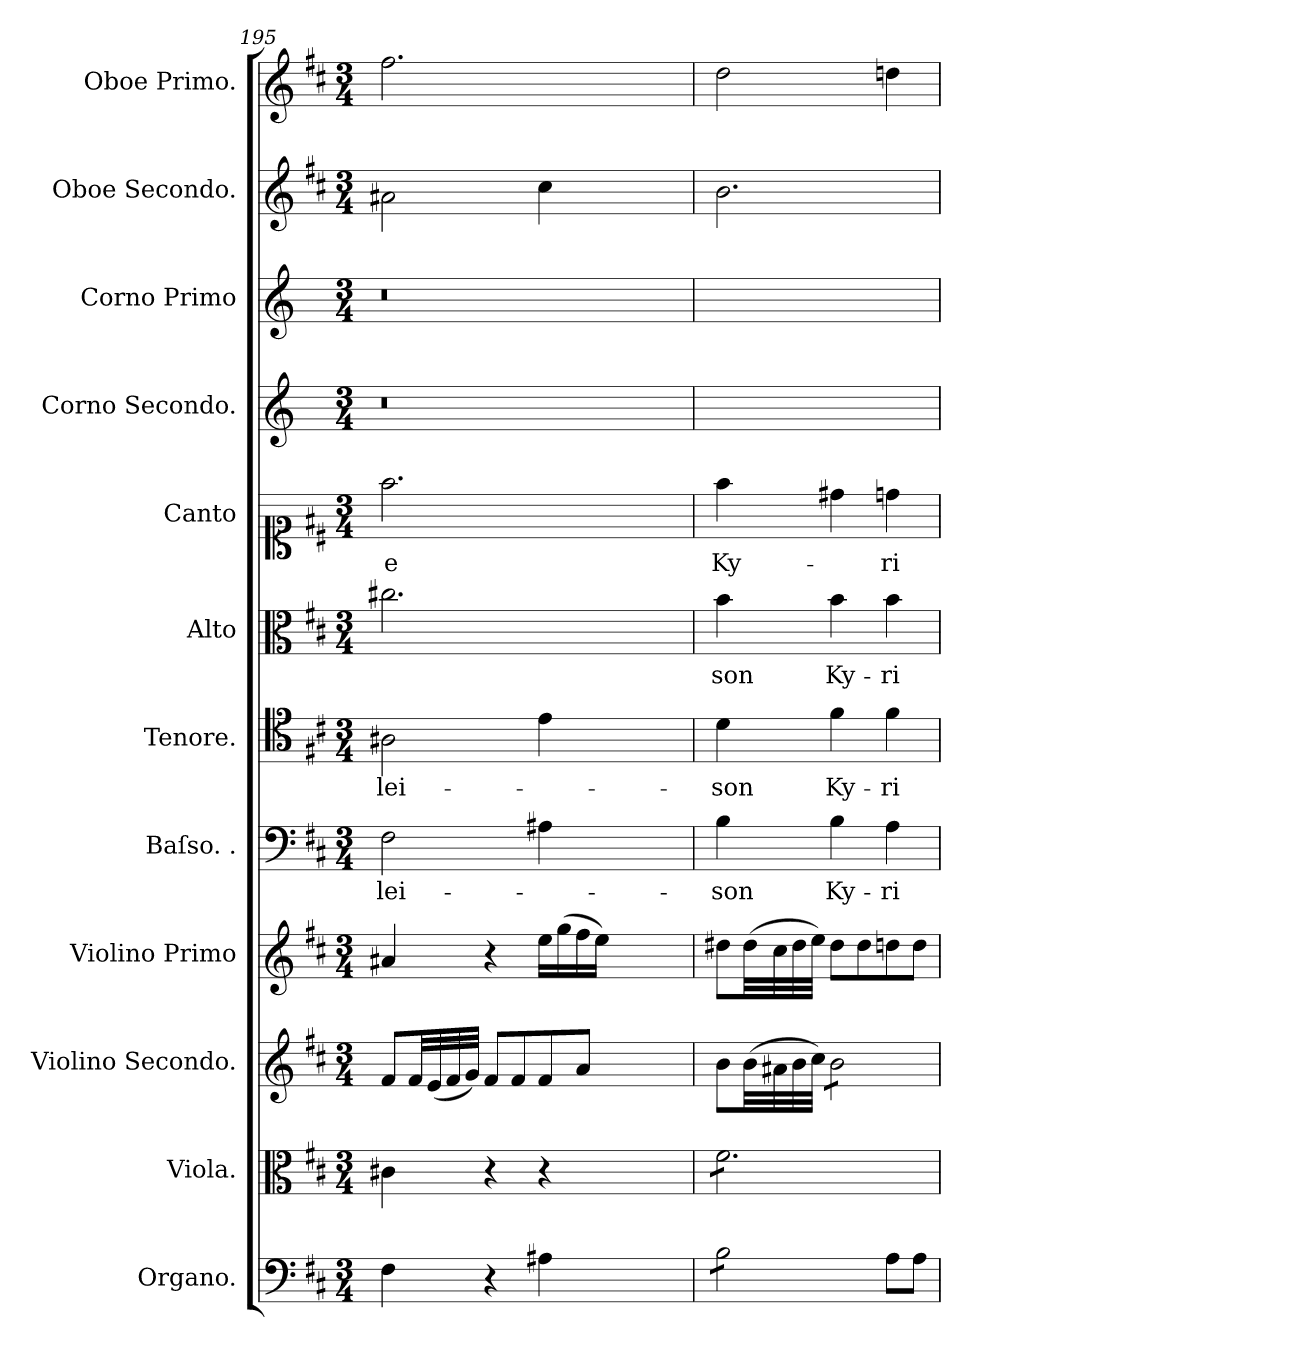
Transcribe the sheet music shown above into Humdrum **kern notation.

**kern	**kern	**kern	**kern	**kern	**text	**kern	**text	**kern	**text	**kern	**text	**kern	**kern	**kern	**kern
*part12	*part11	*part10	*part9	*part8	*part8	*part7	*part7	*part6	*part6	*part5	*part5	*part4	*part3	*part2	*part1
*staff12	*staff11	*staff10	*staff9	*staff8	*staff8	*staff7	*staff7	*staff6	*staff6	*staff5	*staff5	*staff4	*staff3	*staff2	*staff1
*I"Organo.	*I"Viola.	*I"Violino Secondo.	*I"Violino Primo	*I"Baſso. .	*	*I"Tenore.	*	*I"Alto	*	*I"Canto	*	*I"Corno Secondo.	*I"Corno Primo	*I"Oboe Secondo.	*I"Oboe Primo.
*I'org	*I'vla	*I'vl 2	*I'vl 1	*I'B	*	*I'T	*	*I'A	*	*	*	*I'cor 2	*I'cor 1	*I'ob 2	*I'ob 1
*clefF4	*clefC3	*clefG2	*clefG2	*clefF4	*	*clefC4	*	*clefC3	*	*clefC1	*	*clefG2	*clefG2	*clefG2	*clefG2
*	*	*	*	*	*	*	*	*	*	*	*	*ITrd6c10	*ITrd6c10	*	*
*k[f#c#]	*k[f#c#]	*k[f#c#]	*k[f#c#]	*k[f#c#]	*	*k[f#c#]	*	*k[f#c#]	*	*k[f#c#]	*	*k[f#c#]	*k[f#c#]	*k[f#c#]	*k[f#c#]
*M3/4	*M3/4	*M3/4	*M3/4	*M3/4	*	*M3/4	*	*M3/4	*	*M3/4	*	*M3/4	*M3/4	*M3/4	*M3/4
=195	=195	=195	=195	=195	=195	=195	=195	=195	=195	=195	=195	=195	=195	=195	=195
!	!	!	!	!	!	!	!	!	!	!	!LO:LY:i	!LO:N:vis=0	!LO:N:vis=0	!	!
4F#\	4c#X\	8f#/L	4a#X/	2F#\	-lei-	2A#X\	-lei-	2.cc#X\	.	2.ff#\	-e	1.r	1.r	2a#X\	2.ff#\
.	.	32f#/LL	.	.	.	.	.	.	.	.	.	.	.	.	.
.	.	(<32e/	.	.	.	.	.	.	.	.	.	.	.	.	.
.	.	32f#/	.	.	.	.	.	.	.	.	.	.	.	.	.
.	.	32g/JJJ)	.	.	.	.	.	.	.	.	.	.	.	.	.
4r	4r	8f#/L	4r	.	.	.	.	.	.	.	.	.	.	.	.
.	.	8f#/	.	.	.	.	.	.	.	.	.	.	.	.	.
4A#X\	4r	8f#/	16ee\LL	4A#X\	.	4e\	.	.	.	.	.	.	.	4cc#\	.
.	.	.	(>16gg\	.	.	.	.	.	.	.	.	.	.	.	.
.	.	8a/J	16ff#\	.	.	.	.	.	.	.	.	.	.	.	.
.	.	.	16ee\JJ)	.	.	.	.	.	.	.	.	.	.	.	.
2.ryy	2.ryy	2.ryy	2.ryy	2.ryy	.	2.ryy	.	2.ryy	.	2.ryy	.	.	.	2.ryy	2.ryy
=196	=196	=196	=196	=196	=196	=196	=196	=196	=196	=196	=196	=196	=196	=196	=196
!LO:TX:a:t=tut&colon;	!	!	!	!	!	!	!	!	!	!	!	!	!	!	!
*tremolo	*	*	*	*	*	*	*	*	*	*	*	*	*	*	*
*	*tremolo	*	*	*	*	*	*	*	*	*	*	*	*	*	*
8B\L	8f#\L	8b\L	8dd#X\L	4B\	-son	4d\	-son	4b\	-son	4ff#\	Ky-	2.ryy	2.ryy	2.b\	2dd\
8B\	8f#\	(>32b\LL	(>32dd#\LL	.	.	.	.	.	.	.	.	.	.	.	.
.	.	32a#X\	32cc#\	.	.	.	.	.	.	.	.	.	.	.	.
.	.	32b\	32dd#\	.	.	.	.	.	.	.	.	.	.	.	.
.	.	32cc#\JJJ)	32ee\JJJ)	.	.	.	.	.	.	.	.	.	.	.	.
*	*	*tremolo	*	*	*	*	*	*	*	*	*	*	*	*	*
8B\	8f#\	8b\L	8dd#\L	4B\	Ky-	4f#\	Ky-	4b\	Ky-	4dd#X\	.	.	.	.	.
8B\J	8f#\	8b\	8dd#\	.	.	.	.	.	.	.	.	.	.	.	.
*Xtremolo	*	*	*	*	*	*	*	*	*	*	*	*	*	*	*
8A\L	8f#\	8b\	8ddn\	4A\	-ri-	4f#\	-ri-	4b\	-ri-	4ddn\	-ri-	.	.	.	4ddn\
8A\J	8f#\J	8b\J	8dd\J	.	.	.	.	.	.	.	.	.	.	.	.
*	*	*Xtremolo	*	*	*	*	*	*	*	*	*	*	*	*	*
*	*Xtremolo	*	*	*	*	*	*	*	*	*	*	*	*	*	*
=	=	=	=	=	=	=	=	=	=	=	=	=	=	=	=
*-	*-	*-	*-	*-	*-	*-	*-	*-	*-	*-	*-	*-	*-	*-	*-
